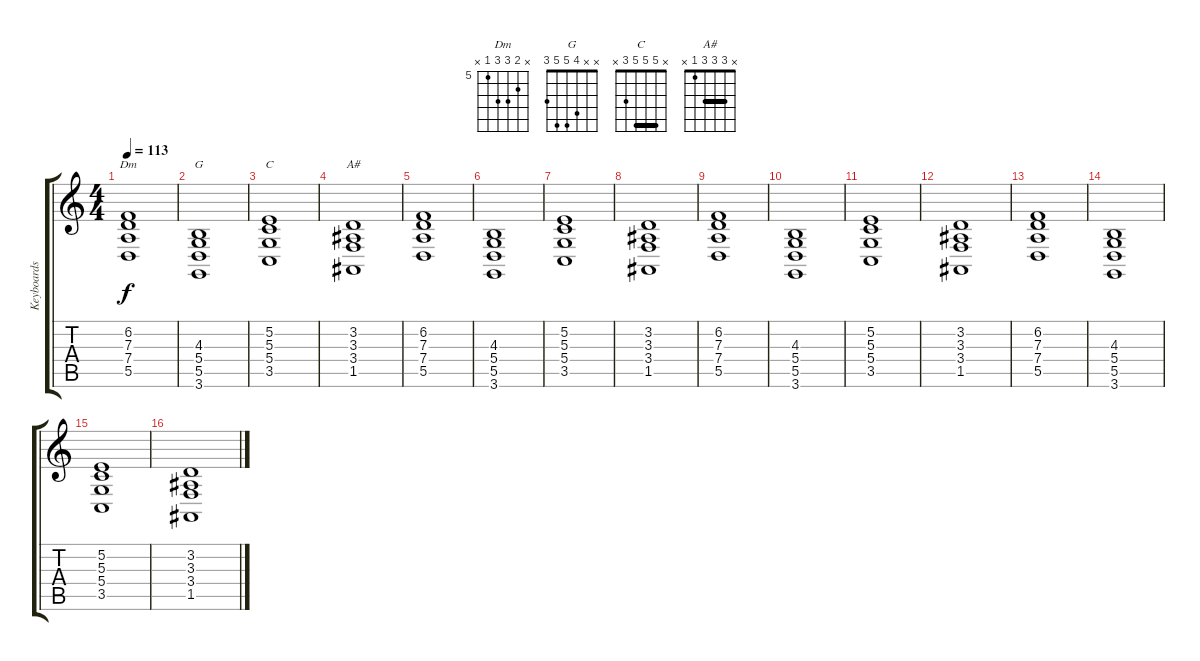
\track ("Keyboards 1" "Keyboards ") {instrument stringensemble1}
\staff {score tabs}
\tuning (E4 B3 G3 D3 A2 E2) {hide}
\chord ("Dm" x 6 7 7 5 x) {firstfret 5}
\chord ("G" x x 4 5 5 3)
\chord ("C" x 5 5 5 3 x) {barre 5}
\chord ("A#" x 3 3 3 1 x) {barre 3}
\ts (4 4)
\tempo 113
\clef g2
\ks c
(6.2 7.3 7.4 5.5).1{ch "Dm" dy f} |
(4.3 5.4 5.5 3.6).1{ch "G"} |
(5.2 5.3 5.4 3.5).1{ch "C"} |
(3.2 3.3 3.4 1.5).1{ch "A#"} |
(6.2 7.3 7.4 5.5).1 |
(4.3 5.4 5.5 3.6).1 |
(5.2 5.3 5.4 3.5).1 |
(3.2 3.3 3.4 1.5).1 |
(6.2 7.3 7.4 5.5).1 |
(4.3 5.4 5.5 3.6).1 |
(5.2 5.3 5.4 3.5).1 |
(3.2 3.3 3.4 1.5).1 |
(6.2 7.3 7.4 5.5).1 |
(4.3 5.4 5.5 3.6).1 |
(5.2 5.3 5.4 3.5).1 |
(3.2 3.3 3.4 1.5).1
